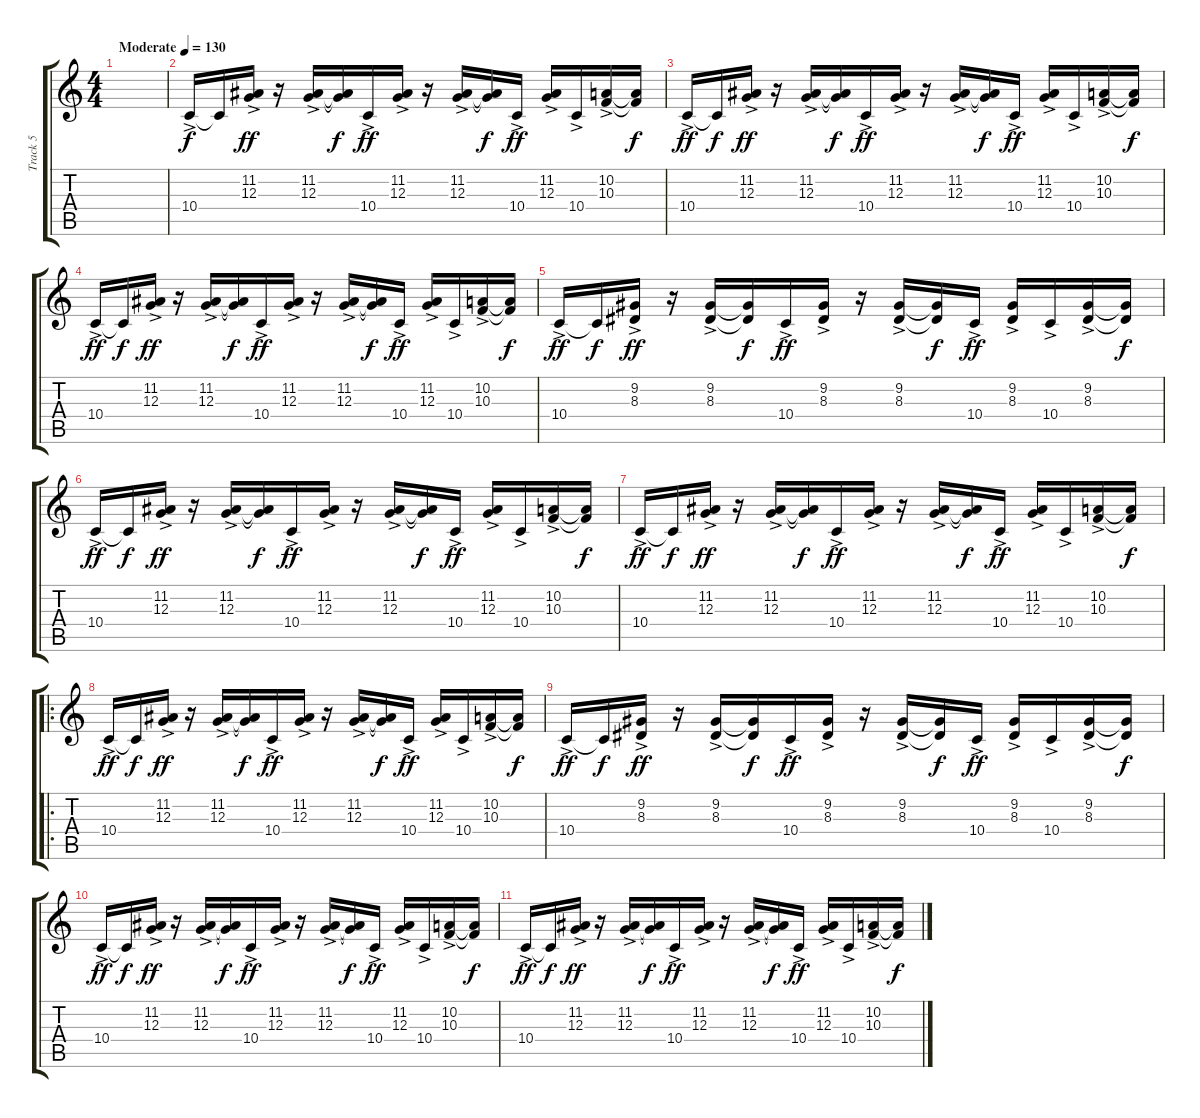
\track ("Track 5" "Track 5") {instrument churchorgan}
\staff {score tabs}
\tuning (E4 B3 G3 D3 A2 E2) {hide}
\ts (4 4)
\tempo (130 "Moderate")
\clef g2
\ks c
|
10.4{ac}.16 10.4{t}.16{dy f} (11.2{ac} 12.3{ac}).16{dy ff} r.16 (11.2{ac} 12.3{ac}).16 (11.2{t} 12.3{t}).16{dy f} 10.4{ac}.16{dy ff} (11.2{ac} 12.3{ac}).16 r.16 (11.2{ac} 12.3{ac}).16 (11.2{t} 12.3{t}).16{dy f} 10.4{ac}.16{dy ff} (11.2{ac} 12.3{ac}).16 10.4{ac}.16 (10.2{ac} 10.3{ac}).16 (10.2{t} 10.3{t}).16{dy f} |
10.4{ac}.16{dy ff} 10.4{t}.16{dy f} (11.2{ac} 12.3{ac}).16{dy ff} r.16 (11.2{ac} 12.3{ac}).16 (11.2{t} 12.3{t}).16{dy f} 10.4{ac}.16{dy ff} (11.2{ac} 12.3{ac}).16 r.16 (11.2{ac} 12.3{ac}).16 (11.2{t} 12.3{t}).16{dy f} 10.4{ac}.16{dy ff} (11.2{ac} 12.3{ac}).16 10.4{ac}.16 (10.2{ac} 10.3{ac}).16 (10.2{t} 10.3{t}).16{dy f} |
10.4{ac}.16{dy ff} 10.4{t}.16{dy f} (11.2{ac} 12.3{ac}).16{dy ff} r.16 (11.2{ac} 12.3{ac}).16 (11.2{t} 12.3{t}).16{dy f} 10.4{ac}.16{dy ff} (11.2{ac} 12.3{ac}).16 r.16 (11.2{ac} 12.3{ac}).16 (11.2{t} 12.3{t}).16{dy f} 10.4{ac}.16{dy ff} (11.2{ac} 12.3{ac}).16 10.4{ac}.16 (10.2{ac} 10.3{ac}).16 (10.2{t} 10.3{t}).16{dy f} |
10.4{ac}.16{dy ff} 10.4{t}.16{dy f} (9.2{ac} 8.3{ac}).16{dy ff} r.16 (9.2{ac} 8.3{ac}).16 (9.2{t} 8.3{t}).16{dy f} 10.4{ac}.16{dy ff} (9.2{ac} 8.3{ac}).16 r.16 (9.2{ac} 8.3{ac}).16 (9.2{t} 8.3{t}).16{dy f} 10.4{ac}.16{dy ff} (9.2{ac} 8.3{ac}).16 10.4{ac}.16 (9.2{ac} 8.3{ac}).16 (9.2{t} 8.3{t}).16{dy f} |
10.4{ac}.16{dy ff} 10.4{t}.16{dy f} (11.2{ac} 12.3{ac}).16{dy ff} r.16 (11.2{ac} 12.3{ac}).16 (11.2{t} 12.3{t}).16{dy f} 10.4{ac}.16{dy ff} (11.2{ac} 12.3{ac}).16 r.16 (11.2{ac} 12.3{ac}).16 (11.2{t} 12.3{t}).16{dy f} 10.4{ac}.16{dy ff} (11.2{ac} 12.3{ac}).16 10.4{ac}.16 (10.2{ac} 10.3{ac}).16 (10.2{t} 10.3{t}).16{dy f} |
10.4{ac}.16{dy ff} 10.4{t}.16{dy f} (11.2{ac} 12.3{ac}).16{dy ff} r.16 (11.2{ac} 12.3{ac}).16 (11.2{t} 12.3{t}).16{dy f} 10.4{ac}.16{dy ff} (11.2{ac} 12.3{ac}).16 r.16 (11.2{ac} 12.3{ac}).16 (11.2{t} 12.3{t}).16{dy f} 10.4{ac}.16{dy ff} (11.2{ac} 12.3{ac}).16 10.4{ac}.16 (10.2{ac} 10.3{ac}).16 (10.2{t} 10.3{t}).16{dy f} |
\ro
10.4{ac}.16{dy ff} 10.4{t}.16{dy f} (11.2{ac} 12.3{ac}).16{dy ff} r.16 (11.2{ac} 12.3{ac}).16 (11.2{t} 12.3{t}).16{dy f} 10.4{ac}.16{dy ff} (11.2{ac} 12.3{ac}).16 r.16 (11.2{ac} 12.3{ac}).16 (11.2{t} 12.3{t}).16{dy f} 10.4{ac}.16{dy ff} (11.2{ac} 12.3{ac}).16 10.4{ac}.16 (10.2{ac} 10.3{ac}).16 (10.2{t} 10.3{t}).16{dy f} |
10.4{ac}.16{dy ff} 10.4{t}.16{dy f} (9.2{ac} 8.3{ac}).16{dy ff} r.16 (9.2{ac} 8.3{ac}).16 (9.2{t} 8.3{t}).16{dy f} 10.4{ac}.16{dy ff} (9.2{ac} 8.3{ac}).16 r.16 (9.2{ac} 8.3{ac}).16 (9.2{t} 8.3{t}).16{dy f} 10.4{ac}.16{dy ff} (9.2{ac} 8.3{ac}).16 10.4{ac}.16 (9.2{ac} 8.3{ac}).16 (9.2{t} 8.3{t}).16{dy f} |
10.4{ac}.16{dy ff} 10.4{t}.16{dy f} (11.2{ac} 12.3{ac}).16{dy ff} r.16 (11.2{ac} 12.3{ac}).16 (11.2{t} 12.3{t}).16{dy f} 10.4{ac}.16{dy ff} (11.2{ac} 12.3{ac}).16 r.16 (11.2{ac} 12.3{ac}).16 (11.2{t} 12.3{t}).16{dy f} 10.4{ac}.16{dy ff} (11.2{ac} 12.3{ac}).16 10.4{ac}.16 (10.2{ac} 10.3{ac}).16 (10.2{t} 10.3{t}).16{dy f} |
10.4{ac}.16{dy ff} 10.4{t}.16{dy f} (11.2{ac} 12.3{ac}).16{dy ff} r.16 (11.2{ac} 12.3{ac}).16 (11.2{t} 12.3{t}).16{dy f} 10.4{ac}.16{dy ff} (11.2{ac} 12.3{ac}).16 r.16 (11.2{ac} 12.3{ac}).16 (11.2{t} 12.3{t}).16{dy f} 10.4{ac}.16{dy ff} (11.2{ac} 12.3{ac}).16 10.4{ac}.16 (10.2{ac} 10.3{ac}).16 (10.2{t} 10.3{t}).16{dy f}
